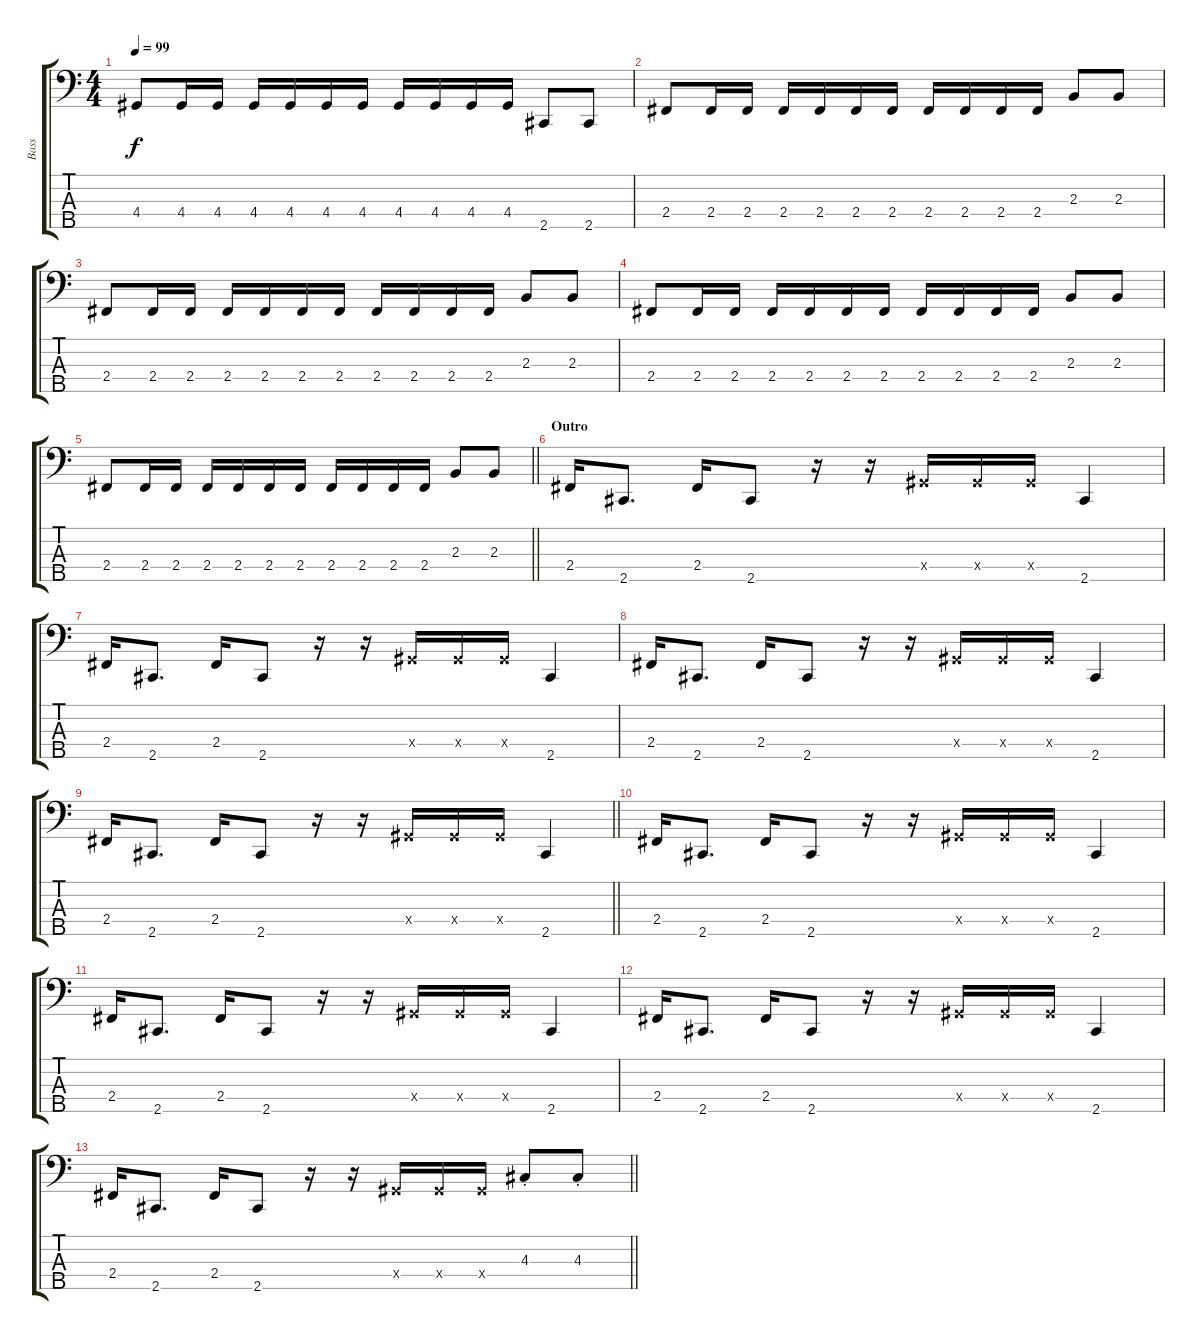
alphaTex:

\track ("Bass" "Bass") {instrument electricbassfinger}
\staff {score tabs}
\tuning (G2 D2 A1 E1 B0) {hide}
\ts (4 4)
\tempo 99
\clef f4
\ks c
4.4.8{dy f} 4.4.16 4.4.16 4.4.16 4.4.16 4.4.16 4.4.16 4.4.16 4.4.16 4.4.16 4.4.16 2.5.8 2.5.8 |
2.4.8 2.4.16 2.4.16 2.4.16 2.4.16 2.4.16 2.4.16 2.4.16 2.4.16 2.4.16 2.4.16 2.3.8 2.3.8 |
2.4.8 2.4.16 2.4.16 2.4.16 2.4.16 2.4.16 2.4.16 2.4.16 2.4.16 2.4.16 2.4.16 2.3.8 2.3.8 |
2.4.8 2.4.16 2.4.16 2.4.16 2.4.16 2.4.16 2.4.16 2.4.16 2.4.16 2.4.16 2.4.16 2.3.8 2.3.8 |
\barLineRight lightlight
2.4.8 2.4.16 2.4.16 2.4.16 2.4.16 2.4.16 2.4.16 2.4.16 2.4.16 2.4.16 2.4.16 2.3.8 2.3.8 |
\section ("" "Outro")
2.4.16 2.5.8{d} 2.4.16 2.5.8 r.16 r.16 4.4{x}.16 4.4{x}.16 4.4{x}.16 2.5.4 |
2.4.16 2.5.8{d} 2.4.16 2.5.8 r.16 r.16 4.4{x}.16 4.4{x}.16 4.4{x}.16 2.5.4 |
2.4.16 2.5.8{d} 2.4.16 2.5.8 r.16 r.16 4.4{x}.16 4.4{x}.16 4.4{x}.16 2.5.4 |
\barLineRight lightlight
2.4.16 2.5.8{d} 2.4.16 2.5.8 r.16 r.16 4.4{x}.16 4.4{x}.16 4.4{x}.16 2.5.4 |
2.4.16 2.5.8{d} 2.4.16 2.5.8 r.16 r.16 4.4{x}.16 4.4{x}.16 4.4{x}.16 2.5.4 |
2.4.16 2.5.8{d} 2.4.16 2.5.8 r.16 r.16 4.4{x}.16 4.4{x}.16 4.4{x}.16 2.5.4 |
2.4.16 2.5.8{d} 2.4.16 2.5.8 r.16 r.16 4.4{x}.16 4.4{x}.16 4.4{x}.16 2.5.4 |
\barLineRight lightlight
2.4.16 2.5.8{d} 2.4.16 2.5.8 r.16 r.16 4.4{x}.16 4.4{x}.16 4.4{x}.16 4.3{st}.8 4.3{st}.8
